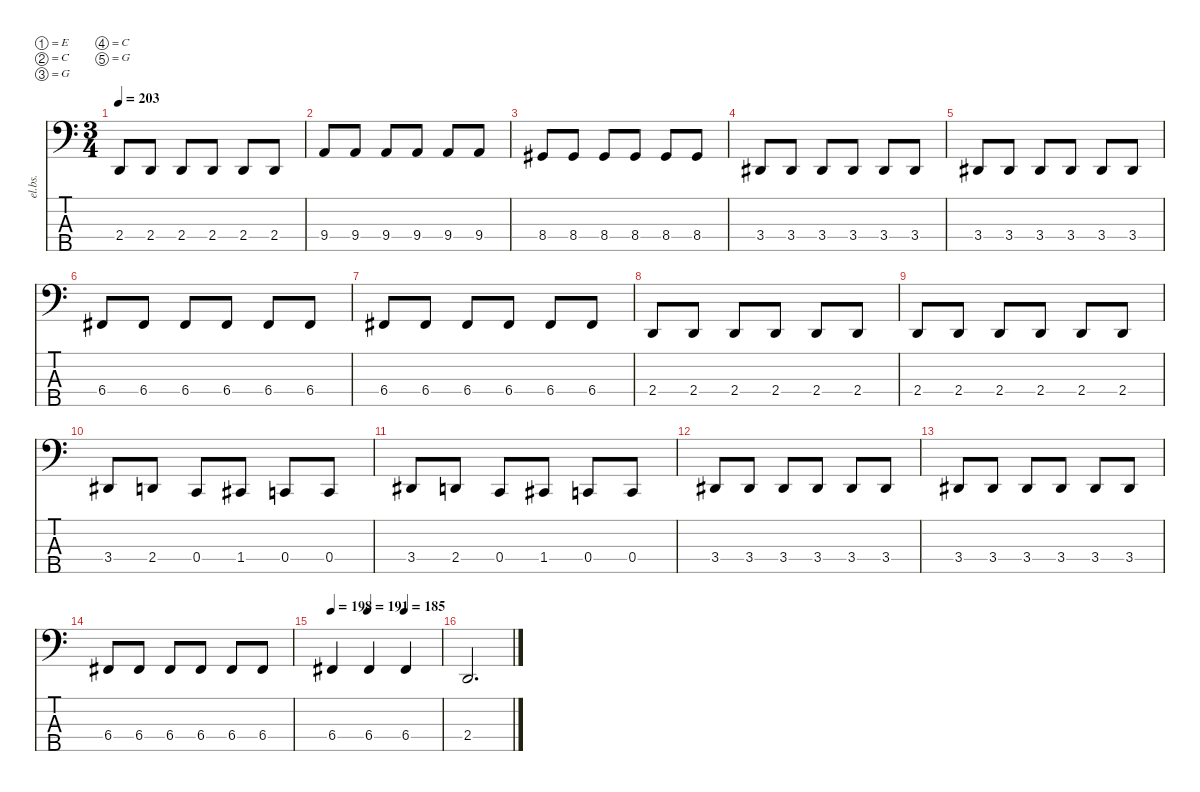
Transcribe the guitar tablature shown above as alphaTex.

\defaultSystemsLayout 4
\hideDynamics
\bracketExtendMode nobrackets
\otherSystemsTrackNameOrientation horizontal
\track ("Bass" "el.bs.") {instrument electricbasspick}
\staff {score tabs}
\tuning (E2 C2 G1 C1 G0)
\ts (3 4)
\tempo 203
\clef f4
\ks c
2.4.8{dy f beam Up} 2.4.8{beam Up} 2.4.8{beam Up} 2.4.8{beam Up} 2.4.8{beam Up} 2.4.8{beam Up} |
9.4.8{beam Up} 9.4.8{beam Up} 9.4.8{beam Up} 9.4.8{beam Up} 9.4.8{beam Up} 9.4.8{beam Up} |
8.4{acc #}.8{beam Up} 8.4{acc #}.8{beam Up} 8.4{acc #}.8{beam Up} 8.4{acc #}.8{beam Up} 8.4{acc #}.8{beam Up} 8.4{acc #}.8{beam Up} |
3.4{acc #}.8{beam Up} 3.4{acc #}.8{beam Up} 3.4{acc #}.8{beam Up} 3.4{acc #}.8{beam Up} 3.4{acc #}.8{beam Up} 3.4{acc #}.8{beam Up} |
3.4{acc #}.8{beam Up} 3.4{acc #}.8{beam Up} 3.4{acc #}.8{beam Up} 3.4{acc #}.8{beam Up} 3.4{acc #}.8{beam Up} 3.4{acc #}.8{beam Up} |
6.4{acc #}.8{beam Up} 6.4{acc #}.8{beam Up} 6.4{acc #}.8{beam Up} 6.4{acc #}.8{beam Up} 6.4{acc #}.8{beam Up} 6.4{acc #}.8{beam Up} |
6.4{acc #}.8{beam Up} 6.4{acc #}.8{beam Up} 6.4{acc #}.8{beam Up} 6.4{acc #}.8{beam Up} 6.4{acc #}.8{beam Up} 6.4{acc #}.8{beam Up} |
2.4.8{beam Up} 2.4.8{beam Up} 2.4.8{beam Up} 2.4.8{beam Up} 2.4.8{beam Up} 2.4.8{beam Up} |
2.4.8{beam Up} 2.4.8{beam Up} 2.4.8{beam Up} 2.4.8{beam Up} 2.4.8{beam Up} 2.4.8{beam Up} |
3.4{acc #}.8{beam Up} 2.4.8{beam Up} 0.4.8{beam Up} 1.4{acc #}.8{beam Up} 0.4.8{beam Up} 0.4.8{beam Up} |
3.4{acc #}.8{beam Up} 2.4.8{beam Up} 0.4.8{beam Up} 1.4{acc #}.8{beam Up} 0.4.8{beam Up} 0.4.8{beam Up} |
3.4{acc #}.8{beam Up} 3.4{acc #}.8{beam Up} 3.4{acc #}.8{beam Up} 3.4{acc #}.8{beam Up} 3.4{acc #}.8{beam Up} 3.4{acc #}.8{beam Up} |
3.4{acc #}.8{beam Up} 3.4{acc #}.8{beam Up} 3.4{acc #}.8{beam Up} 3.4{acc #}.8{beam Up} 3.4{acc #}.8{beam Up} 3.4{acc #}.8{beam Up} |
6.4{acc #}.8{beam Up} 6.4{acc #}.8{beam Up} 6.4{acc #}.8{beam Up} 6.4{acc #}.8{beam Up} 6.4{acc #}.8{beam Up} 6.4{acc #}.8{beam Up} |
\tempo 198
\tempo (191 0.333333)
\tempo (185 0.666667)
6.4{acc #}.4{beam Up} 6.4{acc #}.4{beam Up} 6.4{acc #}.4{beam Up} |
2.4.2{d beam Up}
